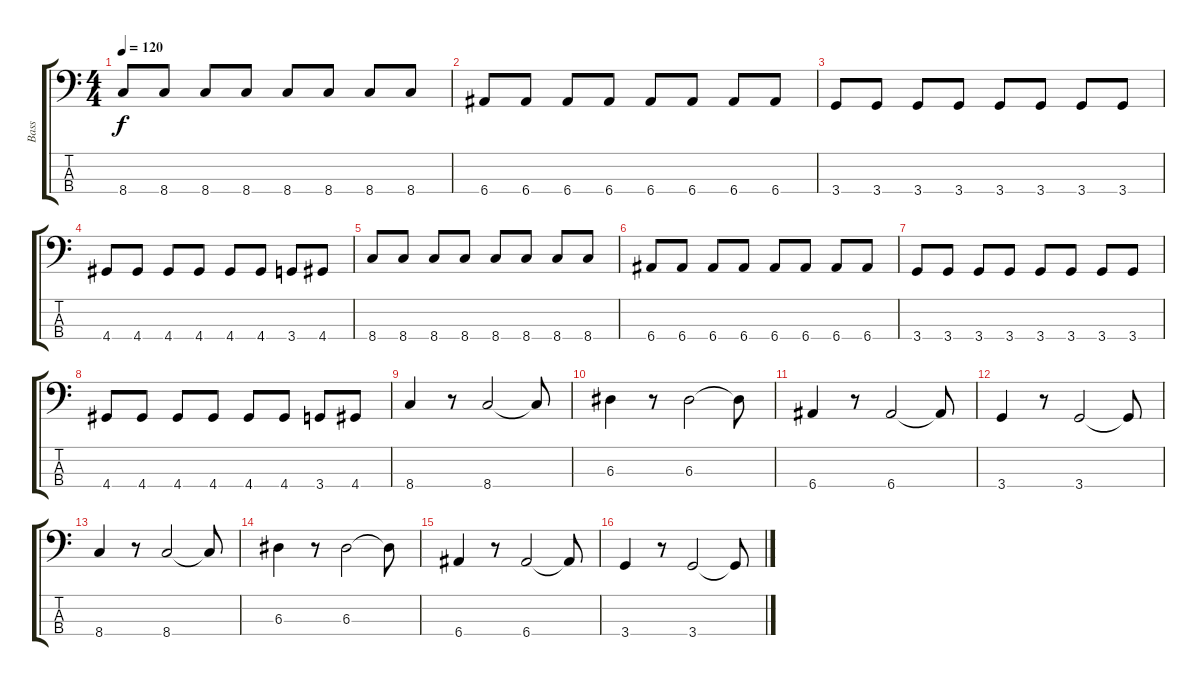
\track ("Bass" "Bass") {instrument electricbassfinger}
\staff {score tabs}
\tuning (G2 D2 A1 E1) {hide}
\ts (4 4)
\tempo 120
\clef f4
\ks c
8.4.8{dy f} 8.4.8 8.4.8 8.4.8 8.4.8 8.4.8 8.4.8 8.4.8 |
6.4.8 6.4.8 6.4.8 6.4.8 6.4.8 6.4.8 6.4.8 6.4.8 |
3.4.8 3.4.8 3.4.8 3.4.8 3.4.8 3.4.8 3.4.8 3.4.8 |
4.4.8 4.4.8 4.4.8 4.4.8 4.4.8 4.4.8 3.4.8 4.4.8 |
8.4.8 8.4.8 8.4.8 8.4.8 8.4.8 8.4.8 8.4.8 8.4.8 |
6.4.8 6.4.8 6.4.8 6.4.8 6.4.8 6.4.8 6.4.8 6.4.8 |
3.4.8 3.4.8 3.4.8 3.4.8 3.4.8 3.4.8 3.4.8 3.4.8 |
4.4.8 4.4.8 4.4.8 4.4.8 4.4.8 4.4.8 3.4.8 4.4.8 |
8.4.4 r.8 8.4.2 8.4{t}.8 |
6.3.4 r.8 6.3.2 6.3{t}.8 |
6.4.4 r.8 6.4.2 6.4{t}.8 |
3.4.4 r.8 3.4.2 3.4{t}.8 |
8.4.4 r.8 8.4.2 8.4{t}.8 |
6.3.4 r.8 6.3.2 6.3{t}.8 |
6.4.4 r.8 6.4.2 6.4{t}.8 |
3.4.4 r.8 3.4.2 3.4{t}.8
